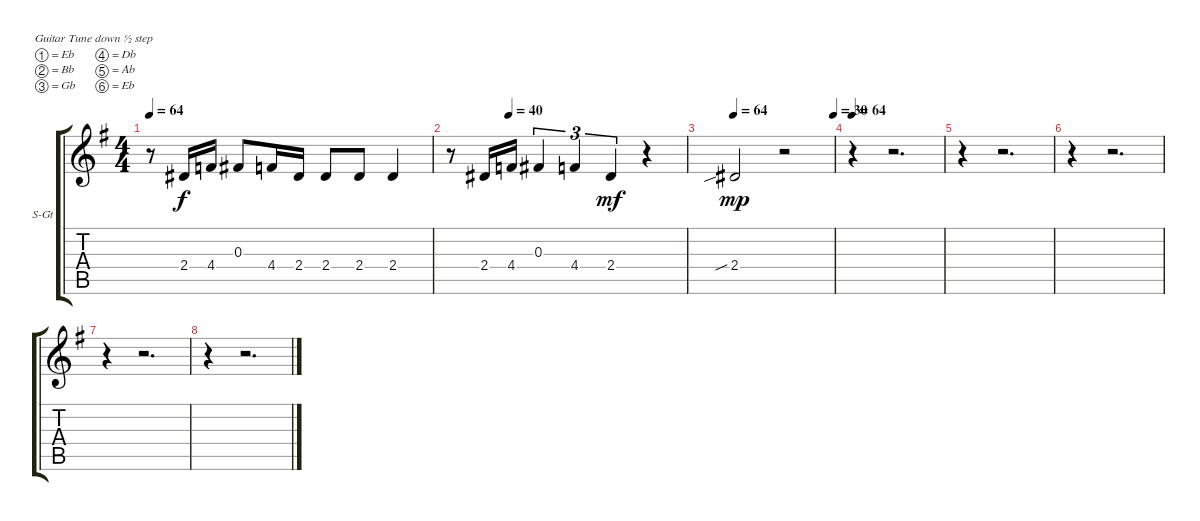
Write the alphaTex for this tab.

\bracketExtendMode groupsimilarinstruments
\firstSystemTrackNameOrientation horizontal
\otherSystemsTrackNameOrientation horizontal
\track ("Вокал" "S-Gt") {mute instrument trumpet}
\staff {score tabs}
\tuning (Eb4 Bb3 Gb3 Db3 Ab2 Eb2)
\displaytranspose 12
\ts (4 4)
\tempo 64
\clef g2
\ks eminor
r.8{dy f} 2.4.16 4.4.16 0.3.8 4.4.16 2.4.16 2.4.8 2.4.8 2.4.4 |
\tempo (40 0.25)
r.8 2.4.16 4.4.16 0.3.4{tu (3 2)} 4.4.4{tu (3 2)} 2.4.4{tu (3 2) dy mf} r.4 |
\tempo 64
\tempo (30 1)
2.4{sib}.2{dy mp} r.2 |
\tempo 64
r.4 r.2{d} |
r.4 r.2{d} |
r.4 r.2{d} |
r.4 r.2{d} |
r.4 r.2{d}
